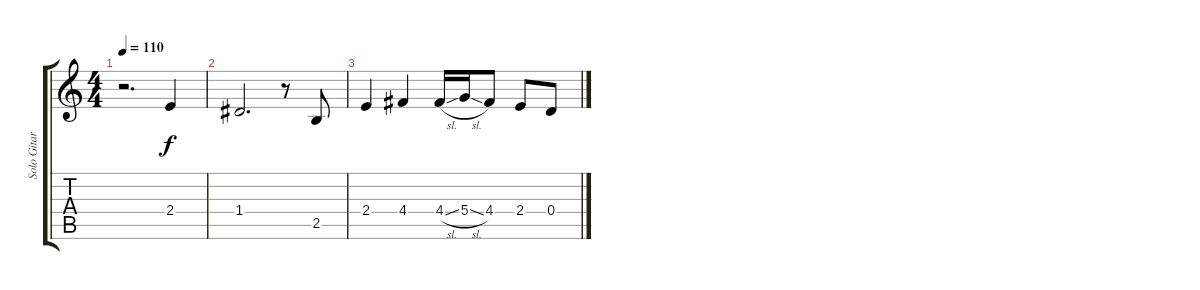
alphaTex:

\track ("Solo Gitar" "Solo Gitar") {instrument acousticguitarsteel}
\staff {score tabs}
\tuning (E4 B3 G3 D3 A2 E2) {hide}
\ts (4 4)
\tempo 110
\clef g2
\ks c
r.2{d dy f} 2.4.4 |
1.4.2{d} r.8 2.5.8 |
2.4.4 4.4.4 4.4{sl}.16 5.4{sl}.16 4.4.8 2.4.8 0.4.8
